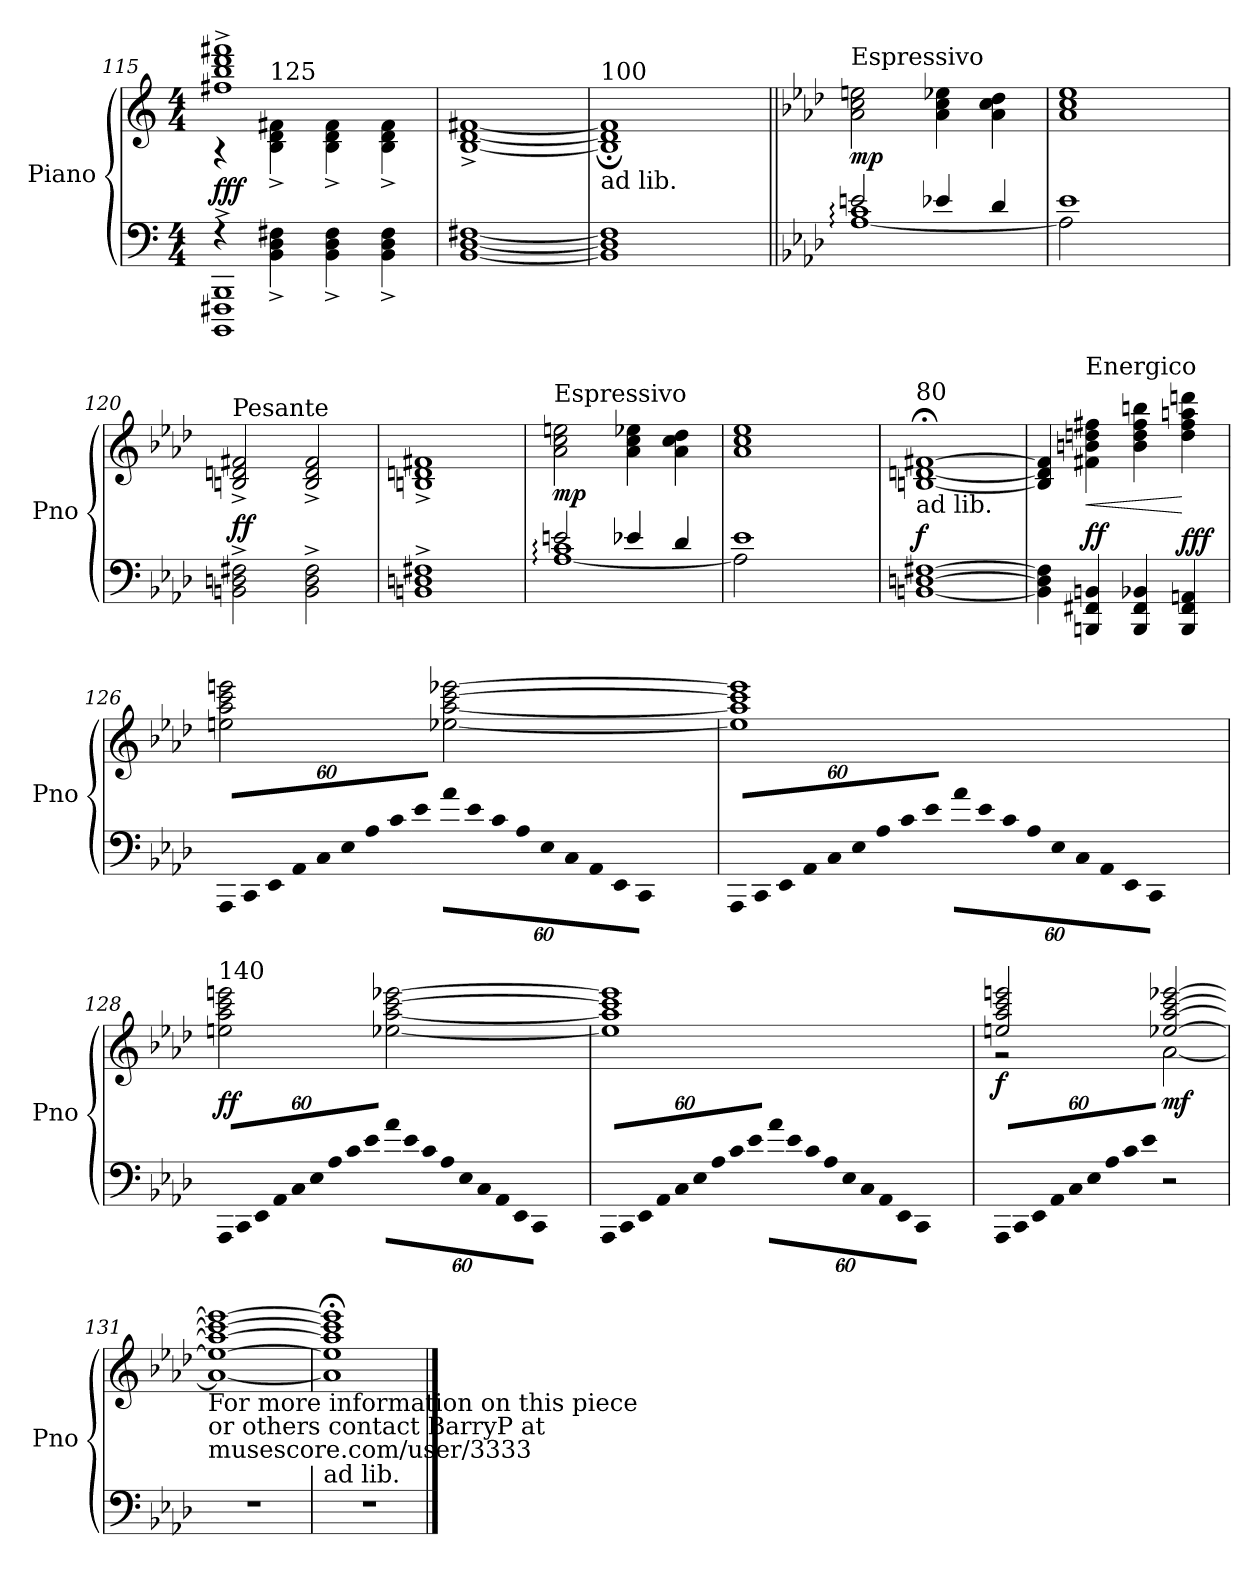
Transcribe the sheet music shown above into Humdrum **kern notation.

**kern	**kern	**dynam
*part1	*part1	*part1
*staff2	*staff1	*staff1/2
*I"Piano	*	*
*I'Pno	*	*
*clefF4	*clefG2	*
*k[]	*k[]	*
*C:	*C:	*
*M4/4	*M4/4	*
=115	=115	=115
*^	*^	*
!	!	!	!	!LO:DY:a=2
1BBBB^ 1FFF#X^ 1BBB^	4rF	1ff#X^ 1bb^ 1ddd^ 1fff#X^	4rA	fff
!	!	!	!LO:TX:a:t=125	!
.	4BB\^ 4D\^ 4F#X\^	.	4B\^ 4d\^ 4f#\^	.
.	4BB\^ 4D\^ 4F#\^	.	4B\^ 4d\^ 4f#\^	.
.	4BB\^ 4D\^ 4F#\^	.	4B\^ 4d\^ 4f#\^	.
=116	=116	=116	=116	=116
1ryy	[1BB [1D [1F#X	1ryy	[1B^ [1d^ [1f#X^	.
=117	=117	=117	=117	=117
!	!	!LO:TX:a:t=100	!	!
!	!	!LO:TX:b:t=ad lib.	!	!
2ryy	1BB] 1D] 1F#]	2ryy	1B];< 1d];< 1f#];<	.
2ryy	.	2ryy	.	.
*	*	*v	*v	*
!!LO:LB:g=z
=118||	=118||	=118||	=118||
*k[b-e-a-d-]	*	*k[b-e-a-d-]	*
*A-:	*	*A-:	*
!	!	!LO:TX:a:t=Espressivo	!
!	!	!	!LO:DY:b
2en/	[1A-: 1c:	2a-\ 2cc\ 2een\	mp
4e-X/	.	4a-\ 4cc\ 4ee-X\	.
4d-/	.	4a-\ 4cc\ 4dd-\	.
=119	=119	=119	=119
1e-	2A-\]	1a- 1cc 1ee-	.
.	2ryy	.	.
=120	=120	=120	=120
!	!	!LO:TX:a:t=Pesante	!
!	!	!	!LO:DY:a=2
*v	*v	*	*
2BBn\^ 2Dn\^ 2F#X\^	2Bn/^ 2dn/^ 2f#X/^	ff
2BB\^ 2D\^ 2F#\^	2B/^ 2d/^ 2f#/^	.
=121	=121	=121
1BBn^ 1Dn^ 1F#X^	1Bn^ 1dn^ 1f#X^	.
=122	=122	=122
*^	*	*
!	!	!LO:TX:a:t=Espressivo	!
!	!	!	!LO:DY:b
2en/	[1A-: 1c:	2a-\ 2cc\ 2een\	mp
4e-X/	.	4a-\ 4cc\ 4ee-X\	.
4d-/	.	4a-\ 4cc\ 4dd-\	.
=123	=123	=123	=123
1e-	2A-\]	1a- 1cc 1ee-	.
.	2ryy	.	.
=124	=124	=124	=124
!	!	!LO:TX:a:t=80	!
!	!	!LO:TX:b:t=ad lib.	!
!	!	!	!LO:DY:a=2
*v	*v	*	*
[1BBn [1Dn [1F#X	[1Bn;< [1dn;< [1f#X;<	f
=125	=125	=125
4BB\] 4D\] 4F#\]	4B/] 4d/] 4f#/]	.
!	!LO:TX:a:t=Energico	!
!	!	!LO:HP:b
!	!	!LO:DY:n=1:a=2
4BBBn/ 4FF#X/ 4BBn/	4f#X\ 4bn\ 4ddn\ 4ff#X\	< ff
4BBB/ 4FF#/ 4BB-X/	4b\ 4dd\ 4ff#\ 4bbn\	.
!	!	!LO:DY:n=2:a=2
4BBB/ 4FF#/ 4AAn/	4dd\ 4ff#\ 4aan\ 4dddn\	[ fff
!!LO:PB:g=z
=126	=126	=126
*Xbrackettup	*	*
!LO:N:vis=16	!	!
960%53AAA-/LL	2een\ 2aa-\ 2ccc\ 2eeen\	.
!LO:N:vis=16	!	!
960%53CC/	.	.
!LO:N:vis=16	!	!
960%53EE-/	.	.
!LO:N:vis=16	!	!
960%53AA-/	.	.
!LO:N:vis=16	!	!
960%53C/	.	.
!LO:N:vis=16	!	!
960%53E-/	.	.
!LO:N:vis=16	!	!
960%53A-/	.	.
!LO:N:vis=16	!	!
960%53c/	.	.
!LO:N:vis=16	!	!
960%53e-/JJ	.	.
320ryy	.	.
!LO:N:vis=16	!	!
960%53a-\LL	[2ee-X\ [2aa-\ [2ccc\ [2eee-X\	.
!LO:N:vis=16	!	!
960%53e-\	.	.
!LO:N:vis=16	!	!
960%53c\	.	.
!LO:N:vis=16	!	!
960%53A-\	.	.
!LO:N:vis=16	!	!
960%53E-\	.	.
!LO:N:vis=16	!	!
960%53C\	.	.
!LO:N:vis=16	!	!
960%53AA-\	.	.
!LO:N:vis=16	!	!
960%53EE-\	.	.
!LO:N:vis=16	!	!
960%53CC\JJ	.	.
320ryy	.	.
=127	=127	=127
!LO:N:vis=16	!	!
960%53AAA-/LL	1ee-] 1aa-] 1ccc] 1eee-]	.
!LO:N:vis=16	!	!
960%53CC/	.	.
!LO:N:vis=16	!	!
960%53EE-/	.	.
!LO:N:vis=16	!	!
960%53AA-/	.	.
!LO:N:vis=16	!	!
960%53C/	.	.
!LO:N:vis=16	!	!
960%53E-/	.	.
!LO:N:vis=16	!	!
960%53A-/	.	.
!LO:N:vis=16	!	!
960%53c/	.	.
!LO:N:vis=16	!	!
960%53e-/JJ	.	.
320ryy	.	.
!LO:N:vis=16	!	!
960%53a-\LL	.	.
!LO:N:vis=16	!	!
960%53e-\	.	.
!LO:N:vis=16	!	!
960%53c\	.	.
!LO:N:vis=16	!	!
960%53A-\	.	.
!LO:N:vis=16	!	!
960%53E-\	.	.
!LO:N:vis=16	!	!
960%53C\	.	.
!LO:N:vis=16	!	!
960%53AA-\	.	.
!LO:N:vis=16	!	!
960%53EE-\	.	.
!LO:N:vis=16	!	!
960%53CC\JJ	.	.
320ryy	.	.
!!LO:LB:g=z
=128	=128	=128
!	!LO:TX:a:t=140	!
!LO:N:vis=16	!	!LO:DY:a=2
960%53AAA-/LL	2een\ 2aa-\ 2ccc\ 2eeen\	ff
!LO:N:vis=16	!	!
960%53CC/	.	.
!LO:N:vis=16	!	!
960%53EE-/	.	.
!LO:N:vis=16	!	!
960%53AA-/	.	.
!LO:N:vis=16	!	!
960%53C/	.	.
!LO:N:vis=16	!	!
960%53E-/	.	.
!LO:N:vis=16	!	!
960%53A-/	.	.
!LO:N:vis=16	!	!
960%53c/	.	.
!LO:N:vis=16	!	!
960%53e-/JJ	.	.
320ryy	.	.
!LO:N:vis=16	!	!
960%53a-\LL	[2ee-X\ [2aa-\ [2ccc\ [2eee-X\	.
!LO:N:vis=16	!	!
960%53e-\	.	.
!LO:N:vis=16	!	!
960%53c\	.	.
!LO:N:vis=16	!	!
960%53A-\	.	.
!LO:N:vis=16	!	!
960%53E-\	.	.
!LO:N:vis=16	!	!
960%53C\	.	.
!LO:N:vis=16	!	!
960%53AA-\	.	.
!LO:N:vis=16	!	!
960%53EE-\	.	.
!LO:N:vis=16	!	!
960%53CC\JJ	.	.
320ryy	.	.
=129	=129	=129
!LO:N:vis=16	!	!
960%53AAA-/LL	1ee-] 1aa-] 1ccc] 1eee-]	.
!LO:N:vis=16	!	!
960%53CC/	.	.
!LO:N:vis=16	!	!
960%53EE-/	.	.
!LO:N:vis=16	!	!
960%53AA-/	.	.
!LO:N:vis=16	!	!
960%53C/	.	.
!LO:N:vis=16	!	!
960%53E-/	.	.
!LO:N:vis=16	!	!
960%53A-/	.	.
!LO:N:vis=16	!	!
960%53c/	.	.
!LO:N:vis=16	!	!
960%53e-/JJ	.	.
320ryy	.	.
!LO:N:vis=16	!	!
960%53a-\LL	.	.
!LO:N:vis=16	!	!
960%53e-\	.	.
!LO:N:vis=16	!	!
960%53c\	.	.
!LO:N:vis=16	!	!
960%53A-\	.	.
!LO:N:vis=16	!	!
960%53E-\	.	.
!LO:N:vis=16	!	!
960%53C\	.	.
!LO:N:vis=16	!	!
960%53AA-\	.	.
!LO:N:vis=16	!	!
960%53EE-\	.	.
!LO:N:vis=16	!	!
960%53CC\JJ	.	.
320ryy	.	.
!!LO:LB:g=z
=130	=130	=130
!	!LO:TX:a:t=130	!
!LO:N:vis=16	!	!LO:DY:b
*	*^	*
960%53AAA-/LL	2een/ 2aa-/ 2ccc/ 2eeen/	2rg	f
!LO:N:vis=16	!	!	!
960%53CC/	.	.	.
!LO:N:vis=16	!	!	!
960%53EE-/	.	.	.
!LO:N:vis=16	!	!	!
960%53AA-/	.	.	.
!LO:N:vis=16	!	!	!
960%53C/	.	.	.
!LO:N:vis=16	!	!	!
960%53E-/	.	.	.
!LO:N:vis=16	!	!	!
960%53A-/	.	.	.
!LO:N:vis=16	!	!	!
960%53c/	.	.	.
!LO:N:vis=16	!	!	!
960%53e-/JJ	.	.	.
320ryy	.	.	.
!	!	!	!LO:DY:b
2r	[2ee-X/ [2aa-/ [2ccc/ [2eee-X/	[2a-\	mf
=131	=131	=131	=131
!	!LO:TX:b:t=For more information on this piece\nor others contact BarryP at\nmusescore.com/user/3333	!	!
1r	1ee-_ 1aa-_ 1ccc_ 1eee-_	1a-_	.
=132	=132	=132	=132
!	!LO:TX:b:t=ad lib.	!	!
1r	1ee-];< 1aa-];< 1ccc];< 1eee-];<	1a-]	.
*	*v	*v	*
==	==	==
*-	*-	*-
